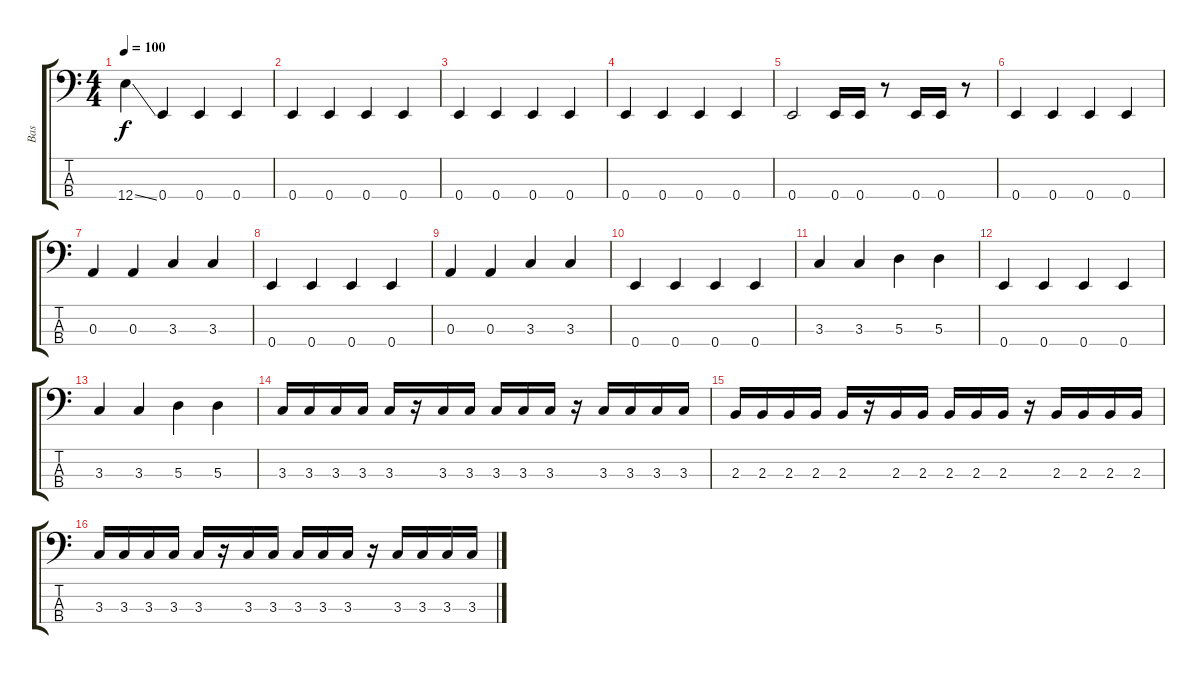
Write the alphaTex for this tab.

\track ("Bas" "Bas") {instrument electricbassfinger}
\staff {score tabs}
\tuning (G2 D2 A1 E1) {hide}
\ts (4 4)
\tempo 100
\clef f4
\ks c
12.4{ss}.4{dy f} 0.4.4 0.4.4 0.4.4 |
0.4.4 0.4.4 0.4.4 0.4.4 |
0.4.4 0.4.4 0.4.4 0.4.4 |
0.4.4 0.4.4 0.4.4 0.4.4 |
0.4.2 0.4.16 0.4.16 r.8 0.4.16 0.4.16 r.8 |
0.4.4 0.4.4 0.4.4 0.4.4 |
0.3.4 0.3.4 3.3.4 3.3.4 |
0.4.4 0.4.4 0.4.4 0.4.4 |
0.3.4 0.3.4 3.3.4 3.3.4 |
0.4.4 0.4.4 0.4.4 0.4.4 |
3.3.4 3.3.4 5.3.4 5.3.4 |
0.4.4 0.4.4 0.4.4 0.4.4 |
3.3.4 3.3.4 5.3.4 5.3.4 |
3.3.16 3.3.16 3.3.16 3.3.16 3.3.16 r.16 3.3.16 3.3.16 3.3.16 3.3.16 3.3.16 r.16 3.3.16 3.3.16 3.3.16 3.3.16 |
2.3.16 2.3.16 2.3.16 2.3.16 2.3.16 r.16 2.3.16 2.3.16 2.3.16 2.3.16 2.3.16 r.16 2.3.16 2.3.16 2.3.16 2.3.16 |
3.3.16 3.3.16 3.3.16 3.3.16 3.3.16 r.16 3.3.16 3.3.16 3.3.16 3.3.16 3.3.16 r.16 3.3.16 3.3.16 3.3.16 3.3.16
